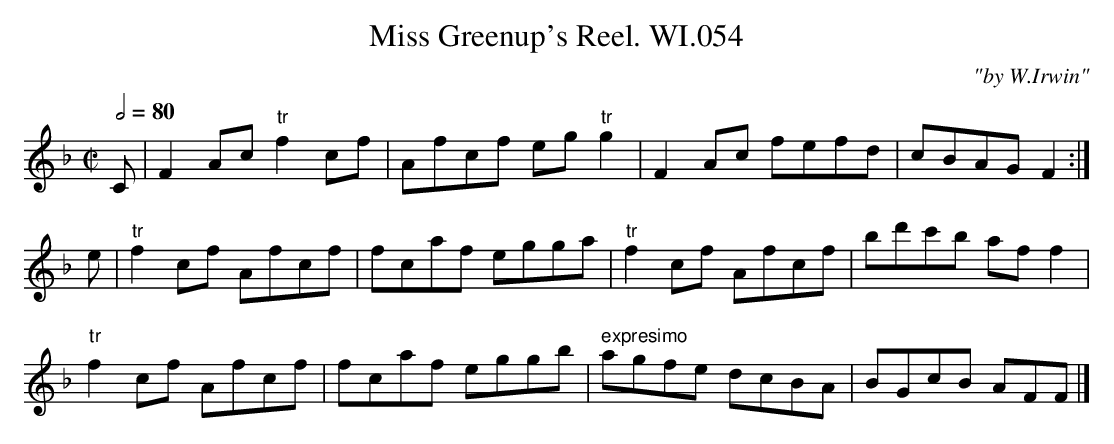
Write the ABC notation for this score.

X:1
T:Miss Greenup's Reel. WI.054
M:C|
L:1/8
Q:1/2=80
C:"by W.Irwin"
K:F
C|F2Ac "tr"f2cf|Afcf eg"tr"g2|F2Ac fefd|cBAG F2:|
e|"tr"f2cf Afcf|fcaf egga|"tr"f2cf Afcf |bd'c'b aff2|
"tr"f2cf Afcf|fcaf eggb|" expresimo"agfe dcBA|BGcB AFF|]
